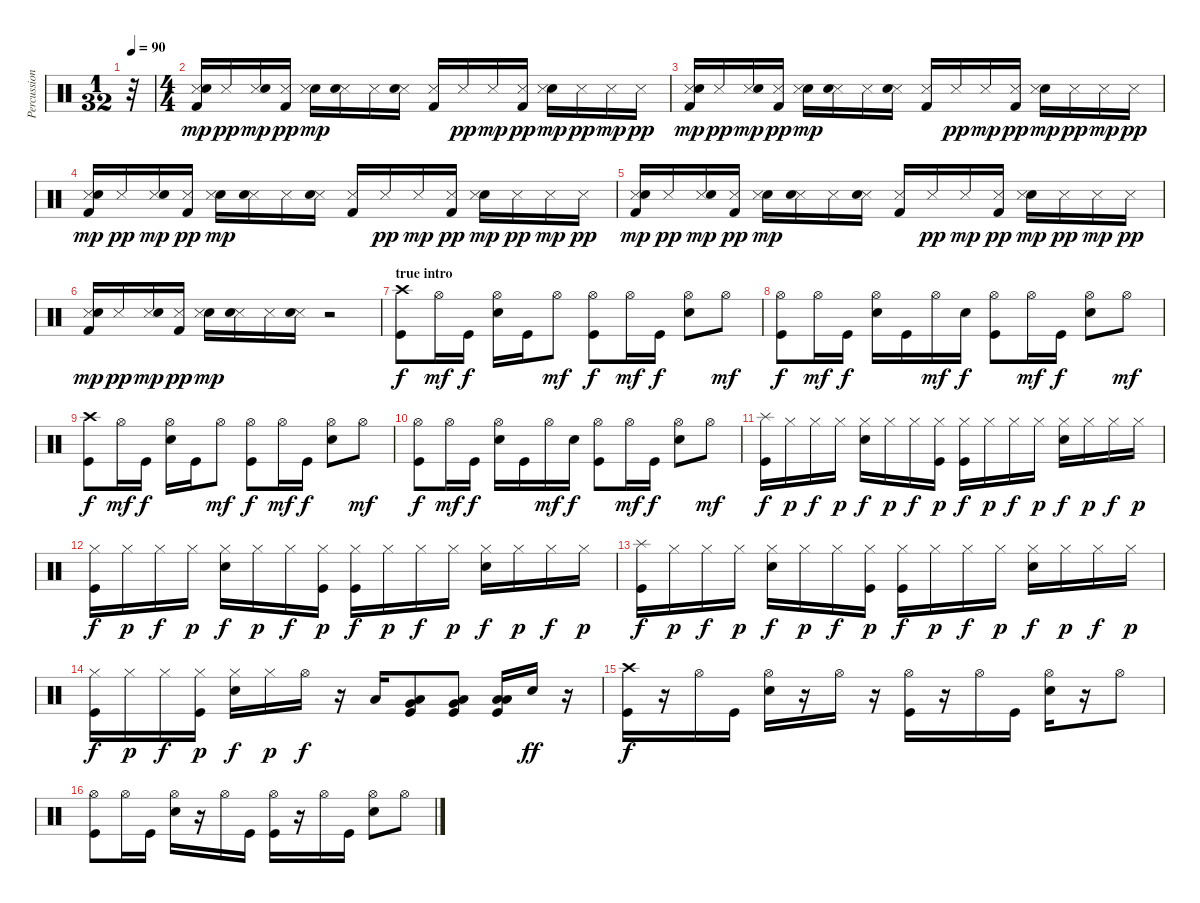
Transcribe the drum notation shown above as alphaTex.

\track ("Percussion" "Percussion") {instrument percussion}
\staff {score}
\articulation defaults
\ts (1 32)
\tempo 90
\clef neutral
\ks c
r.32{dy mp} |
\ts (4 4)
("Kick (hit) 2" "Snare (side stick) 3" "Hand Clap (hit)").16{volume 7} "Snare (side stick) 3".16{dy pp} ("Snare (side stick) 3" "Hand Clap (hit)").16{dy mp} ("Kick (hit) 2" "Snare (side stick) 3").16{dy pp} ("Electric Snare (hit)" "Snare (side stick) 3").16{dy mp} ("Snare (side stick) 3" "Hand Clap (hit)").16 "Snare (side stick) 3".16 ("Snare (side stick) 3" "Hand Clap (hit)").16 ("Kick (hit) 2" "Snare (side stick) 3").16 "Snare (side stick) 3".16{dy pp} "Snare (side stick) 3".16{dy mp} ("Kick (hit) 2" "Snare (side stick) 3").16{dy pp} ("Electric Snare (hit)" "Snare (side stick) 3").16{dy mp} "Snare (side stick) 3".16{dy pp} "Snare (side stick) 3".16{dy mp} "Snare (side stick) 3".16{dy pp} |
("Kick (hit) 2" "Snare (side stick) 3" "Hand Clap (hit)").16{dy mp} "Snare (side stick) 3".16{dy pp} ("Snare (side stick) 3" "Hand Clap (hit)").16{dy mp} ("Kick (hit) 2" "Snare (side stick) 3").16{dy pp} ("Electric Snare (hit)" "Snare (side stick) 3").16{dy mp} ("Snare (side stick) 3" "Hand Clap (hit)").16 "Snare (side stick) 3".16 ("Snare (side stick) 3" "Hand Clap (hit)").16 ("Kick (hit) 2" "Snare (side stick) 3").16 "Snare (side stick) 3".16{dy pp} "Snare (side stick) 3".16{dy mp} ("Kick (hit) 2" "Snare (side stick) 3").16{dy pp} ("Electric Snare (hit)" "Snare (side stick) 3").16{dy mp} "Snare (side stick) 3".16{dy pp} "Snare (side stick) 3".16{dy mp} "Snare (side stick) 3".16{dy pp} |
("Kick (hit) 2" "Snare (side stick) 3" "Hand Clap (hit)").16{dy mp} "Snare (side stick) 3".16{dy pp} ("Snare (side stick) 3" "Hand Clap (hit)").16{dy mp} ("Kick (hit) 2" "Snare (side stick) 3").16{dy pp} ("Electric Snare (hit)" "Snare (side stick) 3").16{dy mp} ("Snare (side stick) 3" "Hand Clap (hit)").16 "Snare (side stick) 3".16 ("Snare (side stick) 3" "Hand Clap (hit)").16 ("Kick (hit) 2" "Snare (side stick) 3").16 "Snare (side stick) 3".16{dy pp} "Snare (side stick) 3".16{dy mp} ("Kick (hit) 2" "Snare (side stick) 3").16{dy pp} ("Electric Snare (hit)" "Snare (side stick) 3").16{dy mp} "Snare (side stick) 3".16{dy pp} "Snare (side stick) 3".16{dy mp} "Snare (side stick) 3".16{dy pp} |
("Kick (hit) 2" "Snare (side stick) 3" "Hand Clap (hit)").16{dy mp} "Snare (side stick) 3".16{dy pp} ("Snare (side stick) 3" "Hand Clap (hit)").16{dy mp} ("Kick (hit) 2" "Snare (side stick) 3").16{dy pp} ("Electric Snare (hit)" "Snare (side stick) 3").16{dy mp} ("Snare (side stick) 3" "Hand Clap (hit)").16 "Snare (side stick) 3".16 ("Snare (side stick) 3" "Hand Clap (hit)").16 ("Kick (hit) 2" "Snare (side stick) 3").16 "Snare (side stick) 3".16{dy pp} "Snare (side stick) 3".16{dy mp} ("Kick (hit) 2" "Snare (side stick) 3").16{dy pp} ("Electric Snare (hit)" "Snare (side stick) 3").16{dy mp} "Snare (side stick) 3".16{dy pp} "Snare (side stick) 3".16{dy mp} "Snare (side stick) 3".16{dy pp} |
("Kick (hit) 2" "Snare (side stick) 3" "Hand Clap (hit)").16{dy mp} "Snare (side stick) 3".16{dy pp} ("Snare (side stick) 3" "Hand Clap (hit)").16{dy mp} ("Kick (hit) 2" "Snare (side stick) 3").16{dy pp} ("Electric Snare (hit)" "Snare (side stick) 3").16{dy mp} ("Snare (side stick) 3" "Hand Clap (hit)").16 "Snare (side stick) 3".16 ("Snare (side stick) 3" "Hand Clap (hit)").16 r.2{volume 16} |
\section ("" "true intro")
("Crash high (hit)" "Kick (hit)").8{dy f} "Hi-Hat (open)".16{dy mf} "Kick (hit)".16{dy f} ("Hi-Hat (open)" "Snare (hit) 2").16 "Kick (hit)".16 "Hi-Hat (open)".8{dy mf} ("Hi-Hat (open)" "Kick (hit)").8{dy f} "Hi-Hat (open)".16{dy mf} "Kick (hit)".16{dy f} ("Hi-Hat (open)" "Snare (hit) 2").8 "Hi-Hat (open)".8{dy mf} |
("Hi-Hat (open)" "Kick (hit)").8{dy f} "Hi-Hat (open)".16{dy mf} "Kick (hit)".16{dy f} ("Hi-Hat (open)" "Snare (hit) 2").16 "Kick (hit)".16 "Hi-Hat (open)".16{dy mf} "Snare (hit) 2".16{dy f} ("Hi-Hat (open)" "Kick (hit)").8 "Hi-Hat (open)".16{dy mf} "Kick (hit)".16{dy f} ("Hi-Hat (open)" "Snare (hit) 2").8 "Hi-Hat (open)".8{dy mf} |
("Crash high (hit)" "Kick (hit)").8{dy f} "Hi-Hat (open)".16{dy mf} "Kick (hit)".16{dy f} ("Hi-Hat (open)" "Snare (hit) 2").16 "Kick (hit)".16 "Hi-Hat (open)".8{dy mf} ("Hi-Hat (open)" "Kick (hit)").8{dy f} "Hi-Hat (open)".16{dy mf} "Kick (hit)".16{dy f} ("Hi-Hat (open)" "Snare (hit) 2").8 "Hi-Hat (open)".8{dy mf} |
("Hi-Hat (open)" "Kick (hit)").8{dy f} "Hi-Hat (open)".16{dy mf} "Kick (hit)".16{dy f} ("Hi-Hat (open)" "Snare (hit) 2").16 "Kick (hit)".16 "Hi-Hat (open)".16{dy mf} "Snare (hit) 2".16{dy f} ("Hi-Hat (open)" "Kick (hit)").8 "Hi-Hat (open)".16{dy mf} "Kick (hit)".16{dy f} ("Hi-Hat (open)" "Snare (hit) 2").8 "Hi-Hat (open)".8{dy mf} |
("Splash (hit)" "Kick (hit)").16{dy f} "Hi-Hat (closed)".16{dy p} "Hi-Hat (closed)".16{dy f} "Hi-Hat (closed)".16{dy p} ("Hi-Hat (closed)" "Electric Snare (hit)").16{dy f} "Hi-Hat (closed)".16{dy p} "Hi-Hat (closed)".16{dy f} ("Hi-Hat (closed)" "Kick (hit)").16{dy p} ("Hi-Hat (closed)" "Kick (hit)").16{dy f} "Hi-Hat (closed)".16{dy p} "Hi-Hat (closed)".16{dy f} "Hi-Hat (closed)".16{dy p} ("Hi-Hat (closed)" "Electric Snare (hit)").16{dy f} "Hi-Hat (closed)".16{dy p} "Hi-Hat (closed)".16{dy f} "Hi-Hat (closed)".16{dy p} |
("Hi-Hat (closed)" "Kick (hit)").16{dy f} "Hi-Hat (closed)".16{dy p} "Hi-Hat (closed)".16{dy f} "Hi-Hat (closed)".16{dy p} ("Hi-Hat (closed)" "Electric Snare (hit)").16{dy f} "Hi-Hat (closed)".16{dy p} "Hi-Hat (closed)".16{dy f} ("Hi-Hat (closed)" "Kick (hit)").16{dy p} ("Hi-Hat (closed)" "Kick (hit)").16{dy f} "Hi-Hat (closed)".16{dy p} "Hi-Hat (closed)".16{dy f} "Hi-Hat (closed)".16{dy p} ("Hi-Hat (closed)" "Electric Snare (hit)").16{dy f} "Hi-Hat (closed)".16{dy p} "Hi-Hat (closed)".16{dy f} "Hi-Hat (closed)".16{dy p} |
("Splash (hit)" "Kick (hit)").16{dy f} "Hi-Hat (closed)".16{dy p} "Hi-Hat (closed)".16{dy f} "Hi-Hat (closed)".16{dy p} ("Hi-Hat (closed)" "Electric Snare (hit)").16{dy f} "Hi-Hat (closed)".16{dy p} "Hi-Hat (closed)".16{dy f} ("Hi-Hat (closed)" "Kick (hit)").16{dy p} ("Hi-Hat (closed)" "Kick (hit)").16{dy f} "Hi-Hat (closed)".16{dy p} "Hi-Hat (closed)".16{dy f} "Hi-Hat (closed)".16{dy p} ("Hi-Hat (closed)" "Electric Snare (hit)").16{dy f} "Hi-Hat (closed)".16{dy p} "Hi-Hat (closed)".16{dy f} "Hi-Hat (closed)".16{dy p} |
("Hi-Hat (closed)" "Kick (hit)").16{dy f} "Hi-Hat (closed)".16{dy p} "Hi-Hat (closed)".16{dy f} ("Hi-Hat (closed)" "Kick (hit)").16{dy p} ("Hi-Hat (closed)" "Electric Snare (hit)").16{dy f} "Hi-Hat (closed)".16{dy p} "Hi-Hat (open)".16{dy f} r.16 "Low Tom (hit)".16 ("Low Floor Tom (hit)" "Very Low Tom (hit)" "Kick (hit)").8 ("Low Floor Tom (hit)" "Very Low Tom (hit)" "Kick (hit)").8 ("Low Floor Tom (hit)" "Low Floor Tom (hit)" "Kick (hit)").16 "Snare (hit) 2".16{dy ff} r.16 |
("Crash high (hit)" "Kick (hit)").16{dy f} r.16 "Hi-Hat (open)".16 "Kick (hit)".16 ("Hi-Hat (open)" "Snare (hit) 2").16 r.16 "Hi-Hat (open)".16 r.16 ("Hi-Hat (open)" "Kick (hit)").16 r.16 "Hi-Hat (open)".16 "Kick (hit)".16 ("Hi-Hat (open)" "Snare (hit) 2").16 r.16 "Hi-Hat (open)".8 |
("Hi-Hat (open)" "Kick (hit)").8 "Hi-Hat (open)".16 "Kick (hit)".16 ("Hi-Hat (open)" "Snare (hit) 2").16 r.16 "Hi-Hat (open)".16 "Kick (hit)".16 ("Hi-Hat (open)" "Kick (hit)").16 r.16 "Hi-Hat (open)".16 "Kick (hit)".16 ("Hi-Hat (open)" "Snare (hit) 2").8 "Hi-Hat (open)".8
